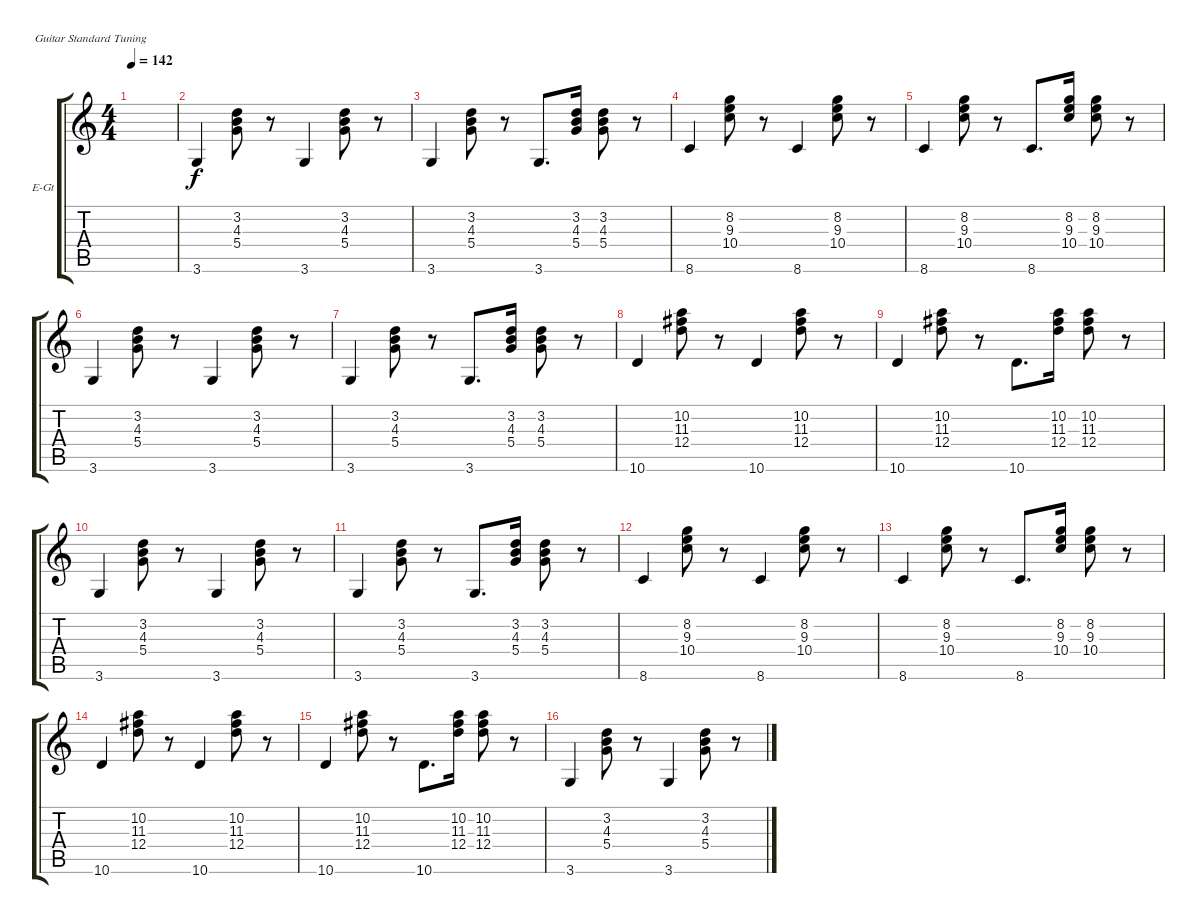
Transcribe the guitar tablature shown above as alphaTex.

\defaultSystemsLayout 4
\bracketExtendMode groupsimilarinstruments
\firstSystemTrackNameOrientation horizontal
\otherSystemsTrackNameOrientation horizontal
\track ("Electric Guitar" "E-Gt") {instrument overdrivenguitar}
\staff {score tabs}
\tuning (E4 B3 G3 D3 A2 E2)
\ts (4 4)
\tempo 142
\clef g2
\ks c
|
3.6.4 (5.4 4.3 3.2).8 r.8 3.6.4 (5.4 4.3 3.2).8 r.8 |
3.6.4 (5.4 4.3 3.2).8 r.8 3.6.8{d} (5.4 4.3 3.2).16 (5.4 4.3 3.2).8 r.8 |
8.6.4 (10.4 9.3 8.2).8 r.8 8.6.4 (10.4 9.3 8.2).8 r.8 |
8.6.4 (10.4 9.3 8.2).8 r.8 8.6.8{d} (10.4 9.3 8.2).16 (10.4 9.3 8.2).8 r.8 |
3.6.4 (5.4 4.3 3.2).8 r.8 3.6.4 (5.4 4.3 3.2).8 r.8 |
3.6.4 (5.4 4.3 3.2).8 r.8 3.6.8{d} (5.4 4.3 3.2).16 (5.4 4.3 3.2).8 r.8 |
10.6.4 (12.4 11.3 10.2).8 r.8 10.6.4 (12.4 11.3 10.2).8 r.8 |
10.6.4 (12.4 11.3 10.2).8 r.8 10.6.8{d} (12.4 11.3 10.2).16 (12.4 11.3 10.2).8 r.8 |
3.6.4 (5.4 4.3 3.2).8 r.8 3.6.4 (5.4 4.3 3.2).8 r.8 |
3.6.4 (5.4 4.3 3.2).8 r.8 3.6.8{d} (5.4 4.3 3.2).16 (5.4 4.3 3.2).8 r.8 |
8.6.4 (10.4 9.3 8.2).8 r.8 8.6.4 (10.4 9.3 8.2).8 r.8 |
8.6.4 (10.4 9.3 8.2).8 r.8 8.6.8{d} (10.4 9.3 8.2).16 (10.4 9.3 8.2).8 r.8 |
10.6.4 (12.4 11.3 10.2).8 r.8 10.6.4 (12.4 11.3 10.2).8 r.8 |
10.6.4 (12.4 11.3 10.2).8 r.8 10.6.8{d} (12.4 11.3 10.2).16 (12.4 11.3 10.2).8 r.8 |
3.6.4 (5.4 4.3 3.2).8 r.8 3.6.4 (5.4 4.3 3.2).8 r.8
